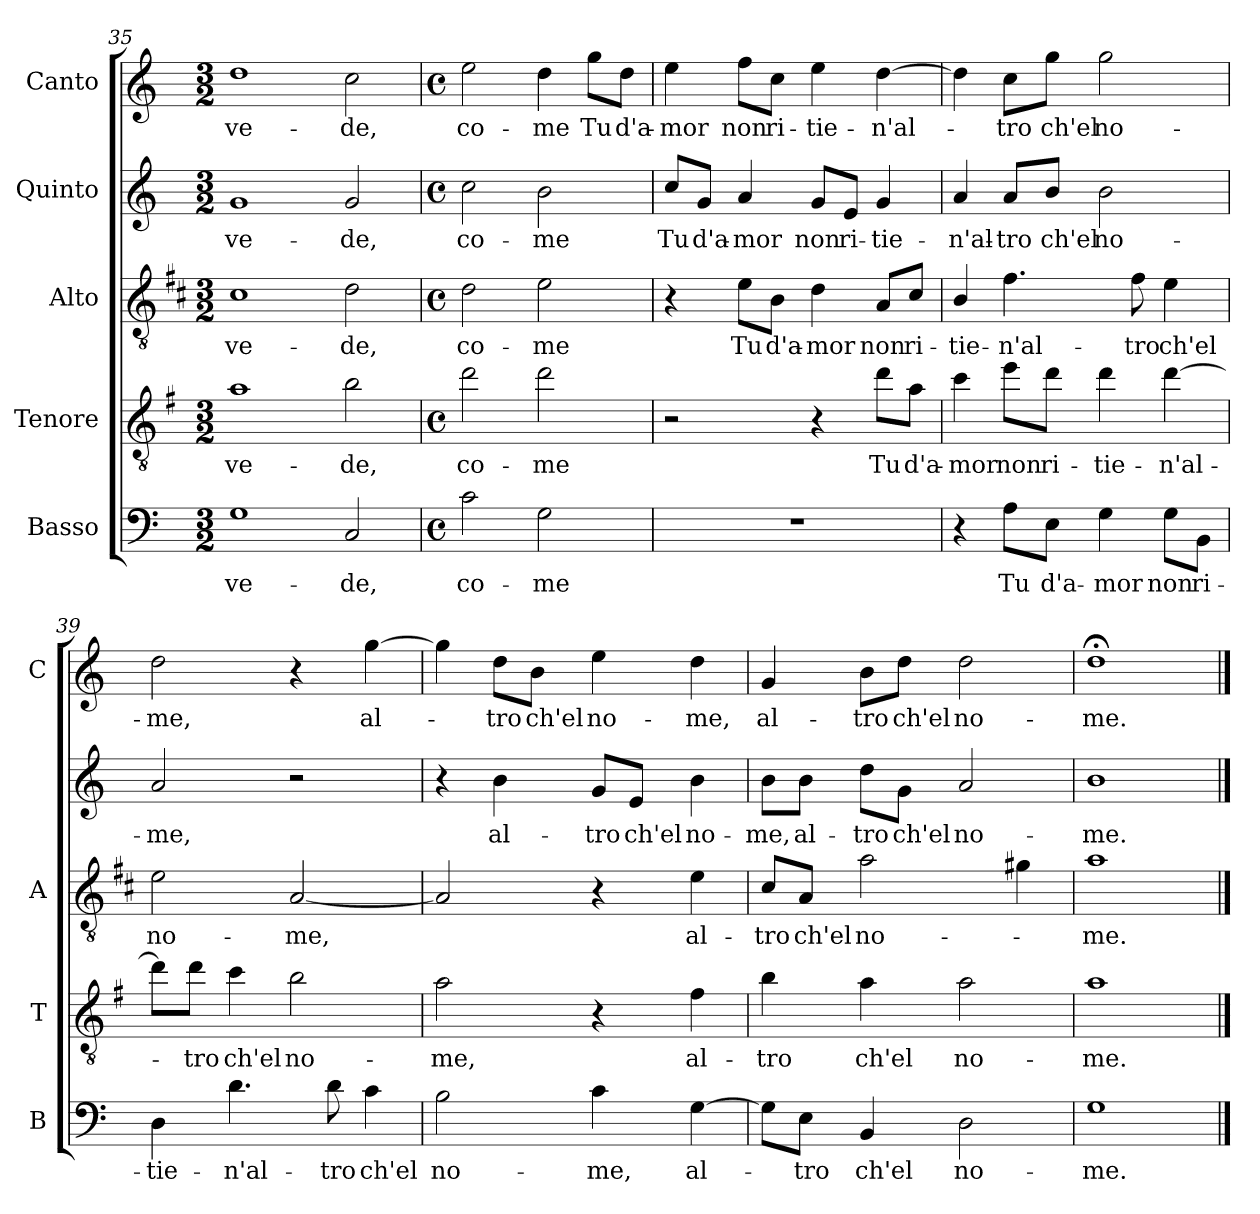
**kern	**text	**kern	**text	**kern	**text	**kern	**text	**kern	**text
*part5	*part5	*part4	*part4	*part3	*part3	*part2	*part2	*part1	*part1
*staff5	*staff5	*staff4	*staff4	*staff3	*staff3	*staff2	*staff2	*staff1	*staff1
*I"Basso	*	*I"Tenore	*	*I"Alto	*	*I"Quinto	*	*I"Canto	*
*I'B	*	*I'T	*	*I'A	*	*	*	*I'C	*
*clefF4	*	*clefGv2	*	*clefGv2	*	*clefG2	*	*clefG2	*
*	*	*ITrd4c7	*	*ITrd1c2	*	*	*	*	*
*k[]	*	*k[]	*	*k[]	*	*k[]	*	*k[]	*
*C:	*	*C:	*	*C:	*	*C:	*	*C:	*
*M3/2	*	*M3/2	*	*M3/2	*	*M3/2	*	*M3/2	*
=35	=35	=35	=35	=35	=35	=35	=35	=35	=35
!	!LO:LY:b	!	!LO:LY:b	!	!LO:LY:b	!	!LO:LY:b	!	!LO:LY:b
1G	-ve-	1d	-ve-	1B	-ve-	1g	-ve-	1dd	-ve-
!	!LO:LY:b	!	!LO:LY:b	!	!LO:LY:b	!	!LO:LY:b	!	!LO:LY:b
2C/	-de,	2e\	-de,	2c\	-de,	2g/	-de,	2cc\	-de,
=36	=36	=36	=36	=36	=36	=36	=36	=36	=36
*M4/4	*	*M4/4	*	*M4/4	*	*M4/4	*	*M4/4	*
*met(c)	*	*met(c)	*	*met(c)	*	*met(c)	*	*met(c)	*
!	!LO:LY:b	!	!LO:LY:b	!	!LO:LY:b	!	!LO:LY:b	!	!LO:LY:b
2c\	co-	2g\	co-	2c\	co-	2cc\	co-	2ee\	co-
!	!LO:LY:b	!	!LO:LY:b	!	!LO:LY:b	!	!LO:LY:b	!	!LO:LY:b
2G\	-me	2g\	-me	2d\	-me	2b\	-me	4dd\	-me
!	!	!	!	!	!	!	!	!	!LO:LY:b
.	.	.	.	.	.	.	.	8gg\L	Tu
!	!	!	!	!	!	!	!	!	!LO:LY:b
.	.	.	.	.	.	.	.	8dd\J	d'a-
!!LO:LB:g=z
=37	=37	=37	=37	=37	=37	=37	=37	=37	=37
!	!	!	!	!	!	!	!LO:LY:b	!	!LO:LY:b
1r	.	2r	.	4r	.	8cc/L	Tu	4ee\	-mor
!	!	!	!	!	!	!	!LO:LY:b	!	!
.	.	.	.	.	.	8g/J	d'a-	.	.
!	!	!	!	!	!LO:LY:b	!	!LO:LY:b	!	!LO:LY:b
.	.	.	.	8d\L	Tu	4a/	-mor	8ff\L	non
!	!	!	!	!	!LO:LY:b	!	!	!	!LO:LY:b
.	.	.	.	8A\J	d'a-	.	.	8cc\J	ri-
!	!	!	!	!	!LO:LY:b	!	!LO:LY:b	!	!LO:LY:b
.	.	4r	.	4c\	-mor	8g/L	non	4ee\	-tie-
!	!	!	!	!	!	!	!LO:LY:b	!	!
.	.	.	.	.	.	8e/J	ri-	.	.
!	!	!	!LO:LY:b	!	!LO:LY:b	!	!LO:LY:b	!	!LO:LY:b
.	.	8g\L	Tu	8G/L	non	4g/	-tie-	[4dd\	-n'al-
!	!	!	!LO:LY:b	!	!LO:LY:b	!	!	!	!
.	.	8d\J	d'a-	8B/J	ri-	.	.	.	.
=38	=38	=38	=38	=38	=38	=38	=38	=38	=38
!	!	!	!LO:LY:b	!	!LO:LY:b	!	!LO:LY:b	!	!
4r	.	4f\	-mor	4A/	-tie-	4a/	-n'al-	4dd\]	.
!	!LO:LY:b	!	!LO:LY:b	!	!LO:LY:b	!	!LO:LY:b	!	!LO:LY:b
8A\L	Tu	8a\L	non	4.e\	-n'al-	8a/L	-tro	8cc\L	-tro
!	!LO:LY:b	!	!LO:LY:b	!	!	!	!LO:LY:b	!	!LO:LY:b
8E\J	d'a-	8g\J	ri-	.	.	8b/J	ch'el	8gg\J	ch'el
!	!LO:LY:b	!	!LO:LY:b	!	!	!	!LO:LY:b	!	!LO:LY:b
4G\	-mor	4g\	-tie-	.	.	2b\	no-	2gg\	no-
!	!	!	!	!	!LO:LY:b	!	!	!	!
.	.	.	.	8e\	-tro	.	.	.	.
!	!LO:LY:b	!	!LO:LY:b	!	!LO:LY:b	!	!	!	!
8G\L	non	[4g\	-n'al-	4d\	ch'el	.	.	.	.
!	!LO:LY:b	!	!	!	!	!	!	!	!
8BB\J	ri-	.	.	.	.	.	.	.	.
=39	=39	=39	=39	=39	=39	=39	=39	=39	=39
!	!LO:LY:b	!	!	!	!LO:LY:b	!	!LO:LY:b	!	!LO:LY:b
4D\	-tie-	8g\L]	.	2d\	no-	2a/	-me,	2dd\	-me,
!	!	!	!LO:LY:b	!	!	!	!	!	!
.	.	8g\J	-tro	.	.	.	.	.	.
!	!LO:LY:b	!	!LO:LY:b	!	!	!	!	!	!
4.d\	-n'al-	4f\	ch'el	.	.	.	.	.	.
!	!	!	!LO:LY:b	!	!LO:LY:b	!	!	!	!
.	.	2e\	no-	[2G/	-me,	2r	.	4r	.
!	!LO:LY:b	!	!	!	!	!	!	!	!
8d\	-tro	.	.	.	.	.	.	.	.
!	!LO:LY:b	!	!	!	!	!	!	!	!LO:LY:b
4c\	ch'el	.	.	.	.	.	.	[4gg\	al-
=40	=40	=40	=40	=40	=40	=40	=40	=40	=40
!	!LO:LY:b	!	!LO:LY:b	!	!	!	!	!	!
2B\	no-	2d\	-me,	2G/]	.	4r	.	4gg\]	.
!	!	!	!	!	!	!	!LO:LY:b	!	!LO:LY:b
.	.	.	.	.	.	4b\	al-	8dd\L	-tro
!	!	!	!	!	!	!	!	!	!LO:LY:b
.	.	.	.	.	.	.	.	8b\J	ch'el
!	!LO:LY:b	!	!	!	!	!	!LO:LY:b	!	!LO:LY:b
4c\	-me,	4r	.	4r	.	8g/L	-tro	4ee\	no-
!	!	!	!	!	!	!	!LO:LY:b	!	!
.	.	.	.	.	.	8e/J	ch'el	.	.
!	!LO:LY:b	!	!LO:LY:b	!	!LO:LY:b	!	!LO:LY:b	!	!LO:LY:b
[4G\	al-	4B\	al-	4d\	al-	4b\	no-	4dd\	-me,
=41	=41	=41	=41	=41	=41	=41	=41	=41	=41
!	!	!	!LO:LY:b	!	!LO:LY:b	!	!LO:LY:b	!	!LO:LY:b
8G\L]	.	4e\	-tro	8B/L	-tro	8b\L	-me,	4g/	al-
!	!LO:LY:b	!	!	!	!LO:LY:b	!	!LO:LY:b	!	!
8E\J	-tro	.	.	8G/J	ch'el	8b\J	al-	.	.
!	!LO:LY:b	!	!LO:LY:b	!	!LO:LY:b	!	!LO:LY:b	!	!LO:LY:b
4BB/	ch'el	4d\	ch'el	2g\	no-	8dd\L	-tro	8b\L	-tro
!	!	!	!	!	!	!	!LO:LY:b	!	!LO:LY:b
.	.	.	.	.	.	8g\J	ch'el	8dd\J	ch'el
!	!LO:LY:b	!	!LO:LY:b	!	!	!	!LO:LY:b	!	!LO:LY:b
2D\	no-	2d\	no-	.	.	2a/	no-	2dd\	no-
.	.	.	.	4f#X\	.	.	.	.	.
=42	=42	=42	=42	=42	=42	=42	=42	=42	=42
!	!LO:LY:b	!	!LO:LY:b	!	!LO:LY:b	!	!LO:LY:b	!	!LO:LY:b
1G	-me.	1d	-me.	1g	-me.	1b	-me.	1dd;<	-me.
==	==	==	==	==	==	==	==	==	==
*-	*-	*-	*-	*-	*-	*-	*-	*-	*-
